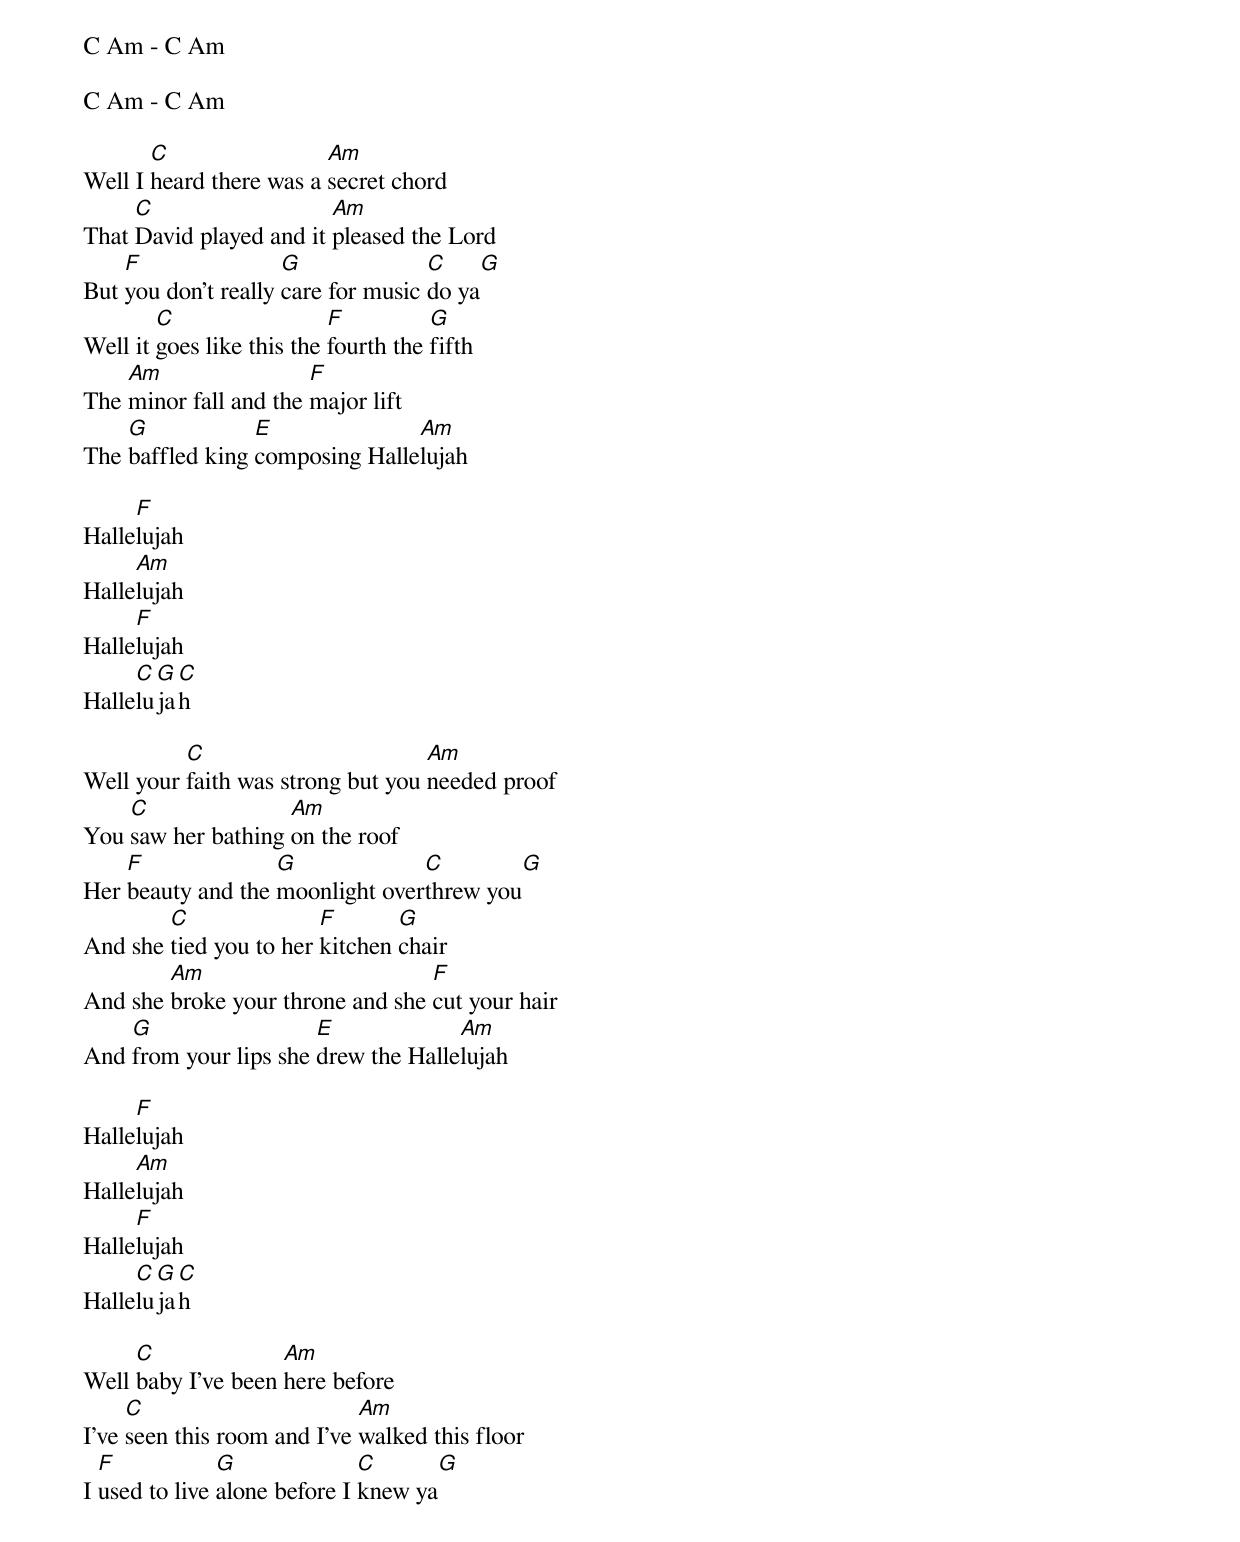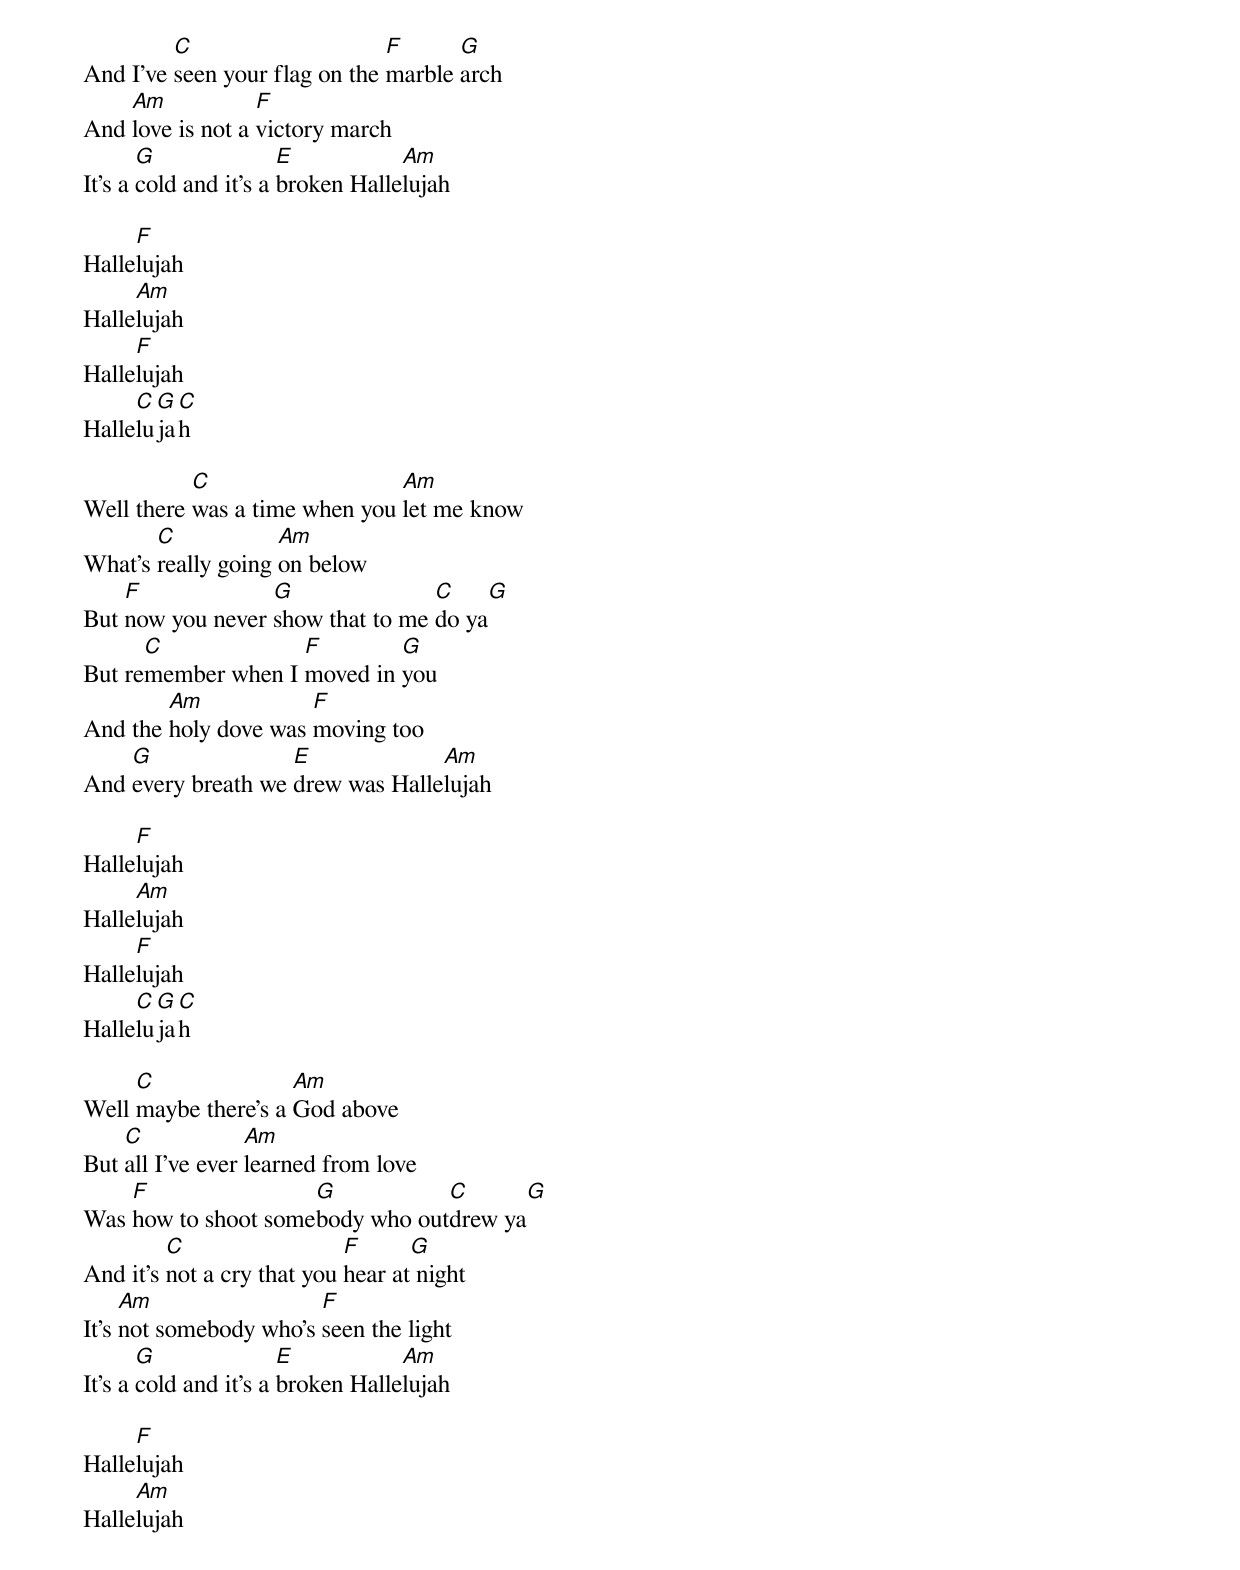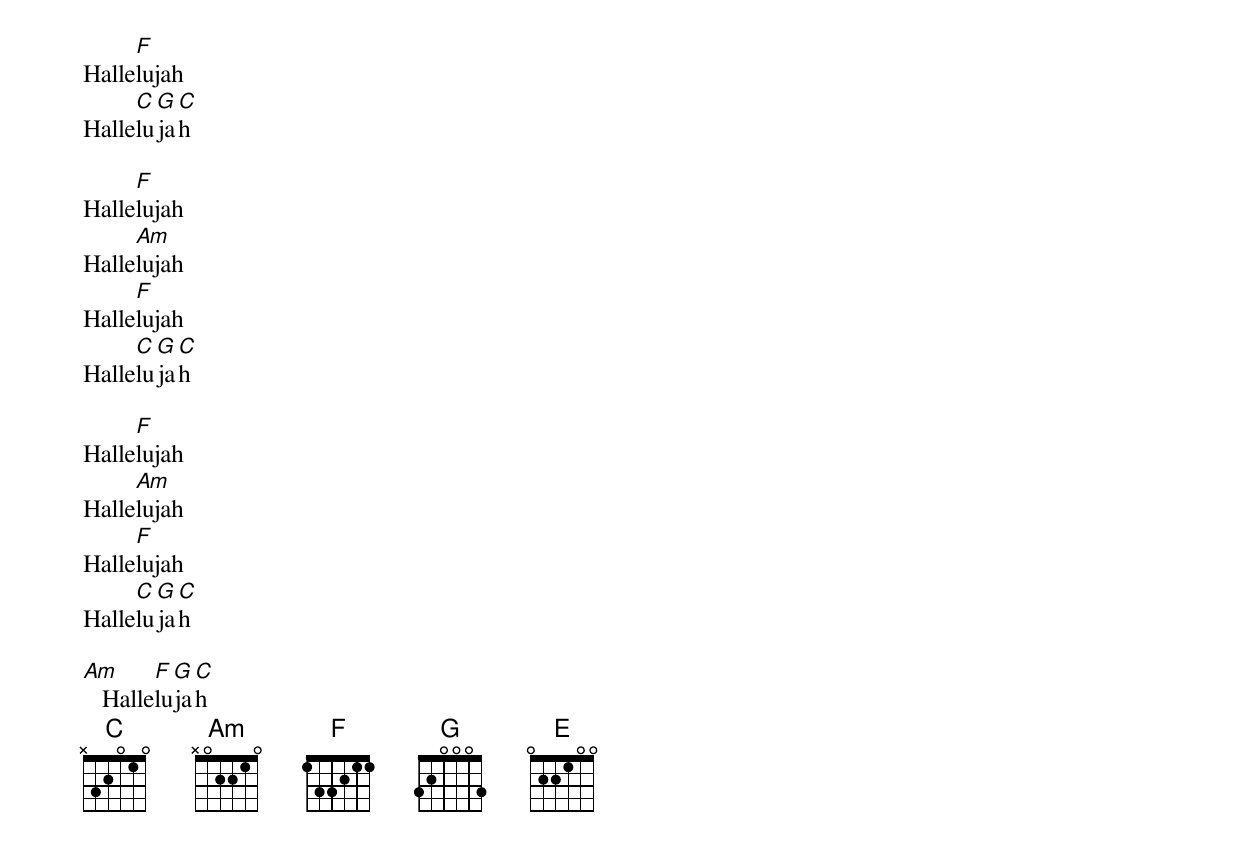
C Am - C Am

C Am - C Am

       C                 Am
Well I heard there was a secret chord
     C                   Am
That David played and it pleased the Lord
    F                G              C     G
But you don't really care for music do ya
        C                  F          G
Well it goes like this the fourth the fifth
    Am                 F
The minor fall and the major lift
    G            E              Am
The baffled king composing Hallelujah

     F
Hallelujah
     Am
Hallelujah
     F
Hallelujah
     C G C
Hallelujah

          C                        Am
Well your faith was strong but you needed proof
    C               Am
You saw her bathing on the roof
    F              G             C        G
Her beauty and the moonlight overthrew you
        C               F       G
And she tied you to her kitchen chair
        Am                        F
And she broke your throne and she cut your hair
    G                  E             Am
And from your lips she drew the Hallelujah

     F
Hallelujah
     Am
Hallelujah
     F
Hallelujah
     C G C
Hallelujah

     C              Am
Well baby I've been here before
     C                       Am
I've seen this room and I've walked this floor
  F            G              C       G
I used to live alone before I knew ya
         C                     F      G
And I've seen your flag on the marble arch
    Am            F
And love is not a victory march
       G               E           Am
It's a cold and it's a broken Hallelujah

     F
Hallelujah
     Am
Hallelujah
     F
Hallelujah
     C G C
Hallelujah

           C                   Am
Well there was a time when you let me know
       C            Am
What's really going on below
    F             G               C     G
But now you never show that to me do ya
      C             F        G
But remember when I moved in you
        Am            F
And the holy dove was moving too
    G               E             Am
And every breath we drew was Hallelujah

     F
Hallelujah
     Am
Hallelujah
     F
Hallelujah
     C G C
Hallelujah

     C               Am
Well maybe there's a God above
    C             Am
But all I've ever learned from love
    F                G           C       G
Was how to shoot somebody who outdrew ya
         C                  F      G
And it's not a cry that you hear at night
     Am                 F
It's not somebody who's seen the light
       G               E           Am
It's a cold and it's a broken Hallelujah

     F
Hallelujah
     Am
Hallelujah
     F
Hallelujah
     C G C
Hallelujah

     F
Hallelujah
     Am
Hallelujah
     F
Hallelujah
     C G C
Hallelujah

     F
Hallelujah
     Am
Hallelujah
     F
Hallelujah
     C G C
Hallelujah

Am      F G C
   Hallelujah
